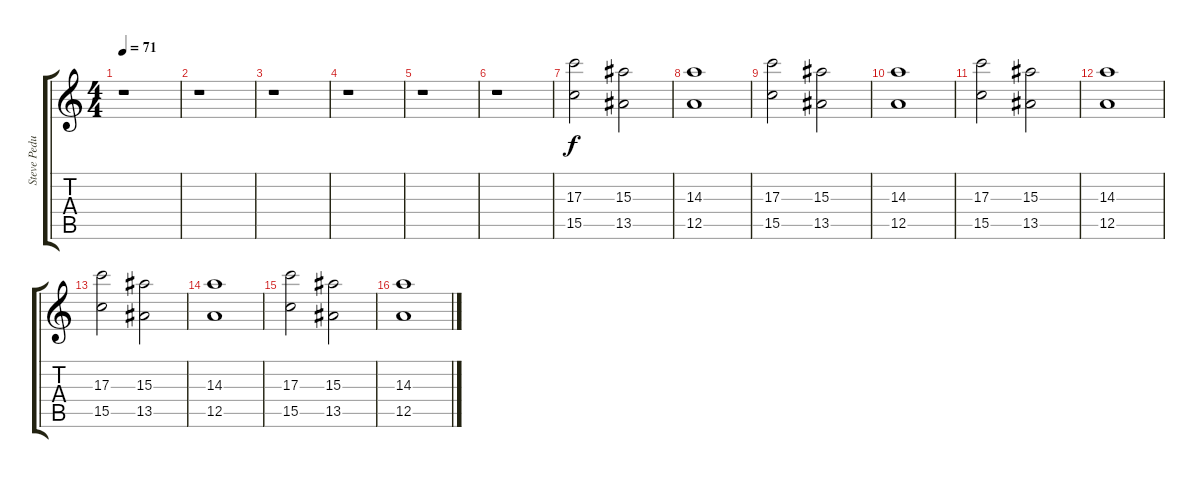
\track ("Steve Pedulla (Clean Guitar 1)" "Steve Pedu") {instrument electricguitarjazz}
\staff {score tabs}
\tuning (E4 B3 G3 D3 A2 D2) {hide}
\ts (4 4)
\tempo 71
\clef g2
\ks c
r.1{dy f} |
r.1 |
r.1 |
r.1 |
r.1 |
r.1 |
(17.3 15.5).2 (15.3 13.5).2 |
(14.3 12.5).1 |
(17.3 15.5).2 (15.3 13.5).2 |
(14.3 12.5).1 |
(17.3 15.5).2 (15.3 13.5).2 |
(14.3 12.5).1 |
(17.3 15.5).2 (15.3 13.5).2 |
(14.3 12.5).1 |
(17.3 15.5).2 (15.3 13.5).2 |
(14.3 12.5).1
